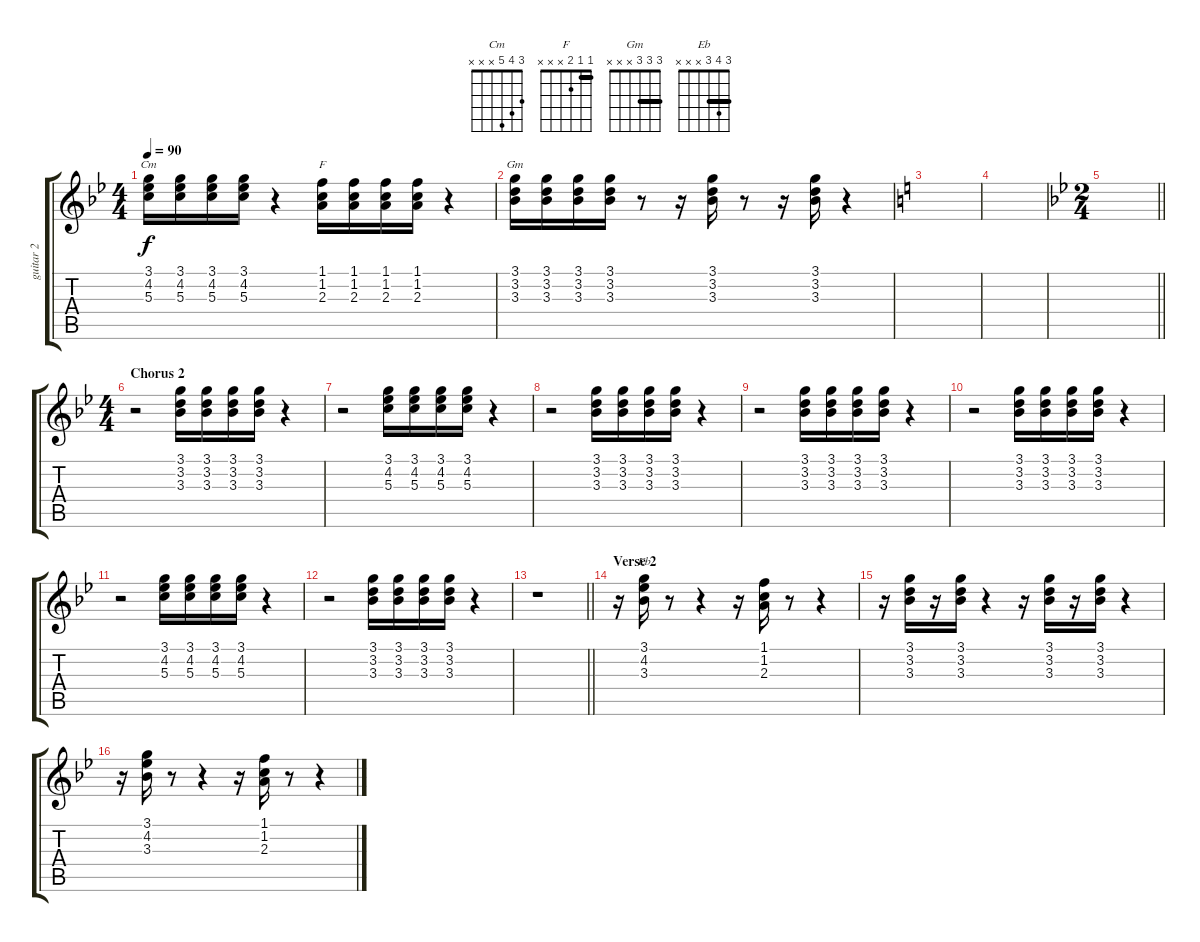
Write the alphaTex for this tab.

\track ("guitar 2" "guitar 2") {instrument electricguitarclean}
\staff {score tabs}
\tuning (E4 B3 G3 D3 A2 E2) {hide}
\chord ("Cm" 3 4 5 x x x)
\chord ("F" 1 1 2 x x x) {barre 1}
\chord ("Gm" 3 3 3 x x x) {barre 3}
\chord ("Eb" 3 4 3 x x x) {barre 3}
\ts (4 4)
\tempo 90
\clef g2
\ks bb
(3.1 4.2 5.3).16{ch "Cm" dy f} (3.1 4.2 5.3).16 (3.1 4.2 5.3).16 (3.1 4.2 5.3).16 r.4 (1.1 1.2 2.3).16{ch "F"} (1.1 1.2 2.3).16 (1.1 1.2 2.3).16 (1.1 1.2 2.3).16 r.4 |
(3.1 3.2 3.3).16{ch "Gm"} (3.1 3.2 3.3).16 (3.1 3.2 3.3).16 (3.1 3.2 3.3).16 r.8 r.16 (3.1 3.2 3.3).16 r.8 r.16 (3.1 3.2 3.3).16 r.4 |
\ks c
|
|
\ts (2 4)
\barLineRight lightlight
\ks bb
|
\ts (4 4)
\section ("" "Chorus 2")
r.2 (3.1 3.2 3.3).16 (3.1 3.2 3.3).16 (3.1 3.2 3.3).16 (3.1 3.2 3.3).16 r.4 |
r.2 (3.1 4.2 5.3).16 (3.1 4.2 5.3).16 (3.1 4.2 5.3).16 (3.1 4.2 5.3).16 r.4 |
r.2 (3.1 3.2 3.3).16 (3.1 3.2 3.3).16 (3.1 3.2 3.3).16 (3.1 3.2 3.3).16 r.4 |
r.2 (3.1 3.2 3.3).16 (3.1 3.2 3.3).16 (3.1 3.2 3.3).16 (3.1 3.2 3.3).16 r.4 |
r.2 (3.1 3.2 3.3).16 (3.1 3.2 3.3).16 (3.1 3.2 3.3).16 (3.1 3.2 3.3).16 r.4 |
r.2 (3.1 4.2 5.3).16 (3.1 4.2 5.3).16 (3.1 4.2 5.3).16 (3.1 4.2 5.3).16 r.4 |
r.2 (3.1 3.2 3.3).16 (3.1 3.2 3.3).16 (3.1 3.2 3.3).16 (3.1 3.2 3.3).16 r.4 |
\barLineRight lightlight
r.1 |
\section ("" "Verse 2")
r.16 (3.1 4.2 3.3).16{ch "Eb"} r.8 r.4 r.16 (1.1 1.2 2.3).16 r.8 r.4 |
r.16 (3.1 3.2 3.3).16 r.16 (3.1 3.2 3.3).16 r.4 r.16 (3.1 3.2 3.3).16 r.16 (3.1 3.2 3.3).16 r.4 |
r.16 (3.1 4.2 3.3).16 r.8 r.4 r.16 (1.1 1.2 2.3).16 r.8 r.4
